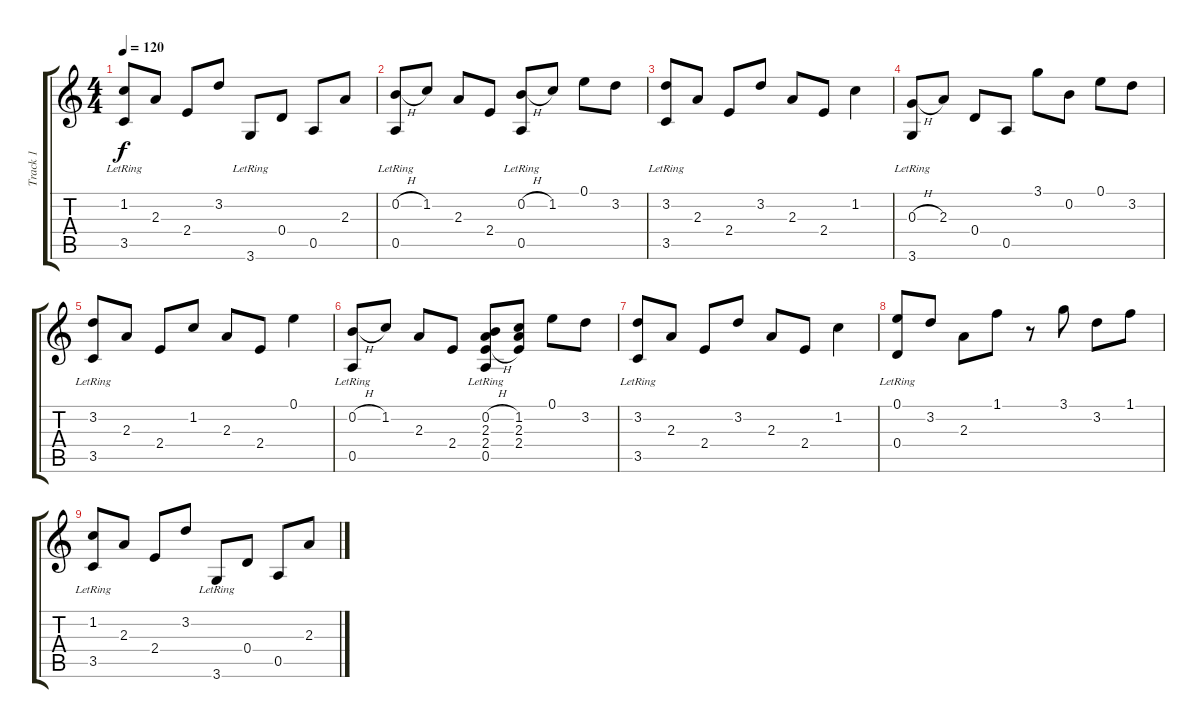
\track ("Track 1" "Track 1") {instrument acousticguitarsteel}
\staff {score tabs}
\tuning (E4 B3 G3 D3 A2 E2) {hide}
\ts (4 4)
\tempo 120
\clef g2
\ks c
(1.2 3.5{lr}).8{dy f} 2.3.8 2.4.8 3.2.8 3.6{lr}.8 0.4.8 0.5.8 2.3.8 |
(0.2{h} 0.5{lr}).8 1.2.8 2.3.8 2.4.8 (0.2{h} 0.5{lr}).8 1.2.8 0.1.8 3.2.8 |
(3.2 3.5{lr}).8 2.3.8 2.4.8 3.2.8 2.3.8 2.4.8 1.2.4 |
(0.3{h} 3.6{lr}).8 2.3.8 0.4.8 0.5.8 3.1.8 0.2.8 0.1.8 3.2.8 |
(3.2 3.5{lr}).8 2.3.8 2.4.8 1.2.8 2.3.8 2.4.8 0.1.4 |
(0.2{h} 0.5{lr}).8 1.2.8 2.3.8 2.4.8 (0.2{h} 2.3{h} 2.4{h} 0.5{lr}).8 (1.2 2.3 2.4).8 0.1.8 3.2.8 |
(3.2 3.5{lr}).8 2.3.8 2.4.8 3.2.8 2.3.8 2.4.8 1.2.4 |
(0.1 0.4{lr}).8 3.2.8 2.3.8 1.1.8 r.8 3.1.8 3.2.8 1.1.8 |
(1.2 3.5{lr}).8 2.3.8 2.4.8 3.2.8 3.6{lr}.8 0.4.8 0.5.8 2.3.8
